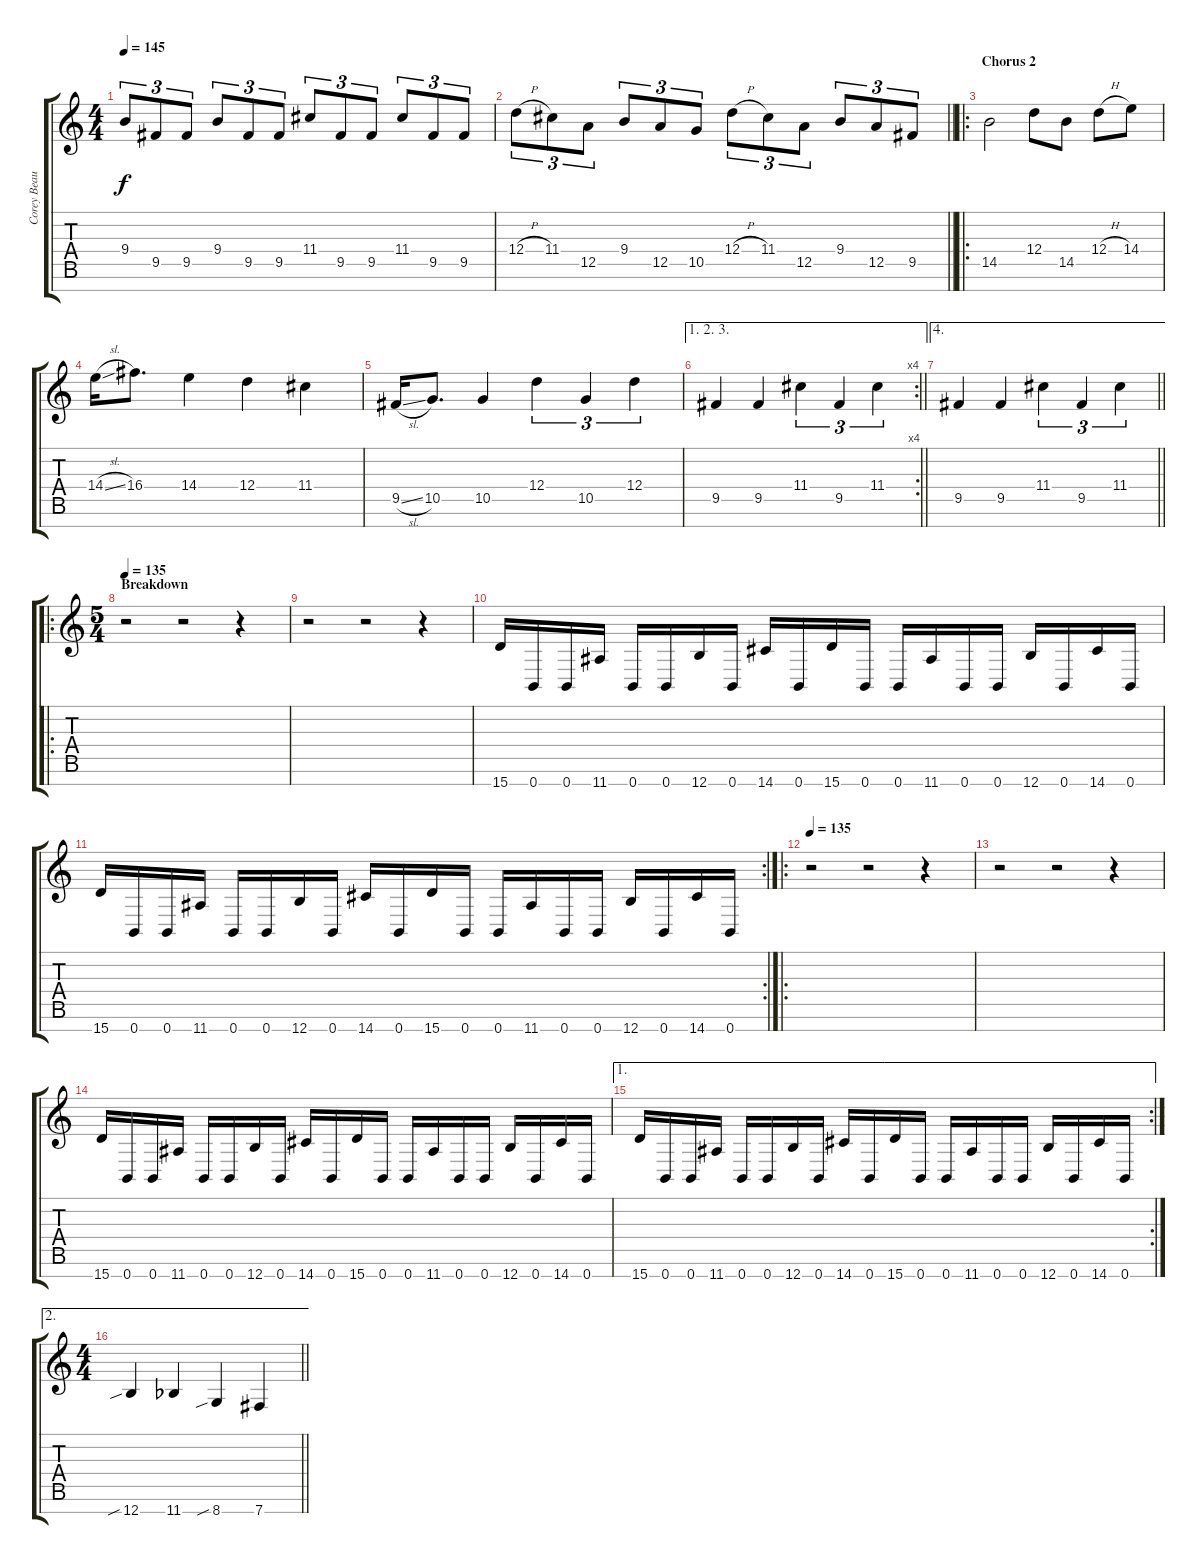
\track ("Corey Beaulieu" "Corey Beau") {instrument distortionguitar}
\staff {score tabs}
\tuning (E4 B3 G3 D3 A2 E2 B1) {hide}
\ts (4 4)
\tempo 145
\clef g2
\ks c
9.4.8{tu (3 2) dy f} 9.5.8{tu (3 2)} 9.5.8{tu (3 2)} 9.4.8{tu (3 2)} 9.5.8{tu (3 2)} 9.5.8{tu (3 2)} 11.4.8{tu (3 2)} 9.5.8{tu (3 2)} 9.5.8{tu (3 2)} 11.4.8{tu (3 2)} 9.5.8{tu (3 2)} 9.5.8{tu (3 2)} |
\barLineRight lightlight
12.4{h}.8{tu (3 2)} 11.4.8{tu (3 2)} 12.5.8{tu (3 2)} 9.4.8{tu (3 2)} 12.5.8{tu (3 2)} 10.5.8{tu (3 2)} 12.4{h}.8{tu (3 2)} 11.4.8{tu (3 2)} 12.5.8{tu (3 2)} 9.4.8{tu (3 2)} 12.5.8{tu (3 2)} 9.5.8{tu (3 2)} |
\ro
\section ("" "Chorus 2")
14.5.2 12.4.8 14.5.8 12.4{h}.8 14.4.8 |
14.4{sl}.16 16.4.8{d} 14.4.4 12.4.4 11.4.4 |
9.5{sl}.16 10.5.8{d} 10.5.4 12.4.4{tu (3 2)} 10.5.4{tu (3 2)} 12.4.4{tu (3 2)} |
\ae (1 2 3)
\rc 4
\barLineRight lightlight
9.5.4 9.5.4 11.4.4{tu (3 2)} 9.5.4{tu (3 2)} 11.4.4{tu (3 2)} |
\ae 4
\barLineRight lightlight
9.5.4 9.5.4 11.4.4{tu (3 2)} 9.5.4{tu (3 2)} 11.4.4{tu (3 2)} |
\ro
\ts (5 4)
\section ("" "Breakdown")
\tempo 135
r.2 r.2 r.4 |
r.2 r.2 r.4 |
15.7.16 0.7.16 0.7.16 11.7.16 0.7.16 0.7.16 12.7.16 0.7.16 14.7.16 0.7.16 15.7.16 0.7.16 0.7.16 11.7.16 0.7.16 0.7.16 12.7.16 0.7.16 14.7.16 0.7.16 |
\rc 2
15.7.16 0.7.16 0.7.16 11.7.16 0.7.16 0.7.16 12.7.16 0.7.16 14.7.16 0.7.16 15.7.16 0.7.16 0.7.16 11.7.16 0.7.16 0.7.16 12.7.16 0.7.16 14.7.16 0.7.16 |
\ro
\tempo 135
r.2 r.2 r.4 |
r.2 r.2 r.4 |
15.7.16 0.7.16 0.7.16 11.7.16 0.7.16 0.7.16 12.7.16 0.7.16 14.7.16 0.7.16 15.7.16 0.7.16 0.7.16 11.7.16 0.7.16 0.7.16 12.7.16 0.7.16 14.7.16 0.7.16 |
\ae 1
\rc 2
15.7.16 0.7.16 0.7.16 11.7.16 0.7.16 0.7.16 12.7.16 0.7.16 14.7.16 0.7.16 15.7.16 0.7.16 0.7.16 11.7.16 0.7.16 0.7.16 12.7.16 0.7.16 14.7.16 0.7.16 |
\ae 2
\ts (4 4)
\barLineRight lightlight
12.7{sib}.4 11.7{acc b}.4 8.7{sib}.4 7.7.4
